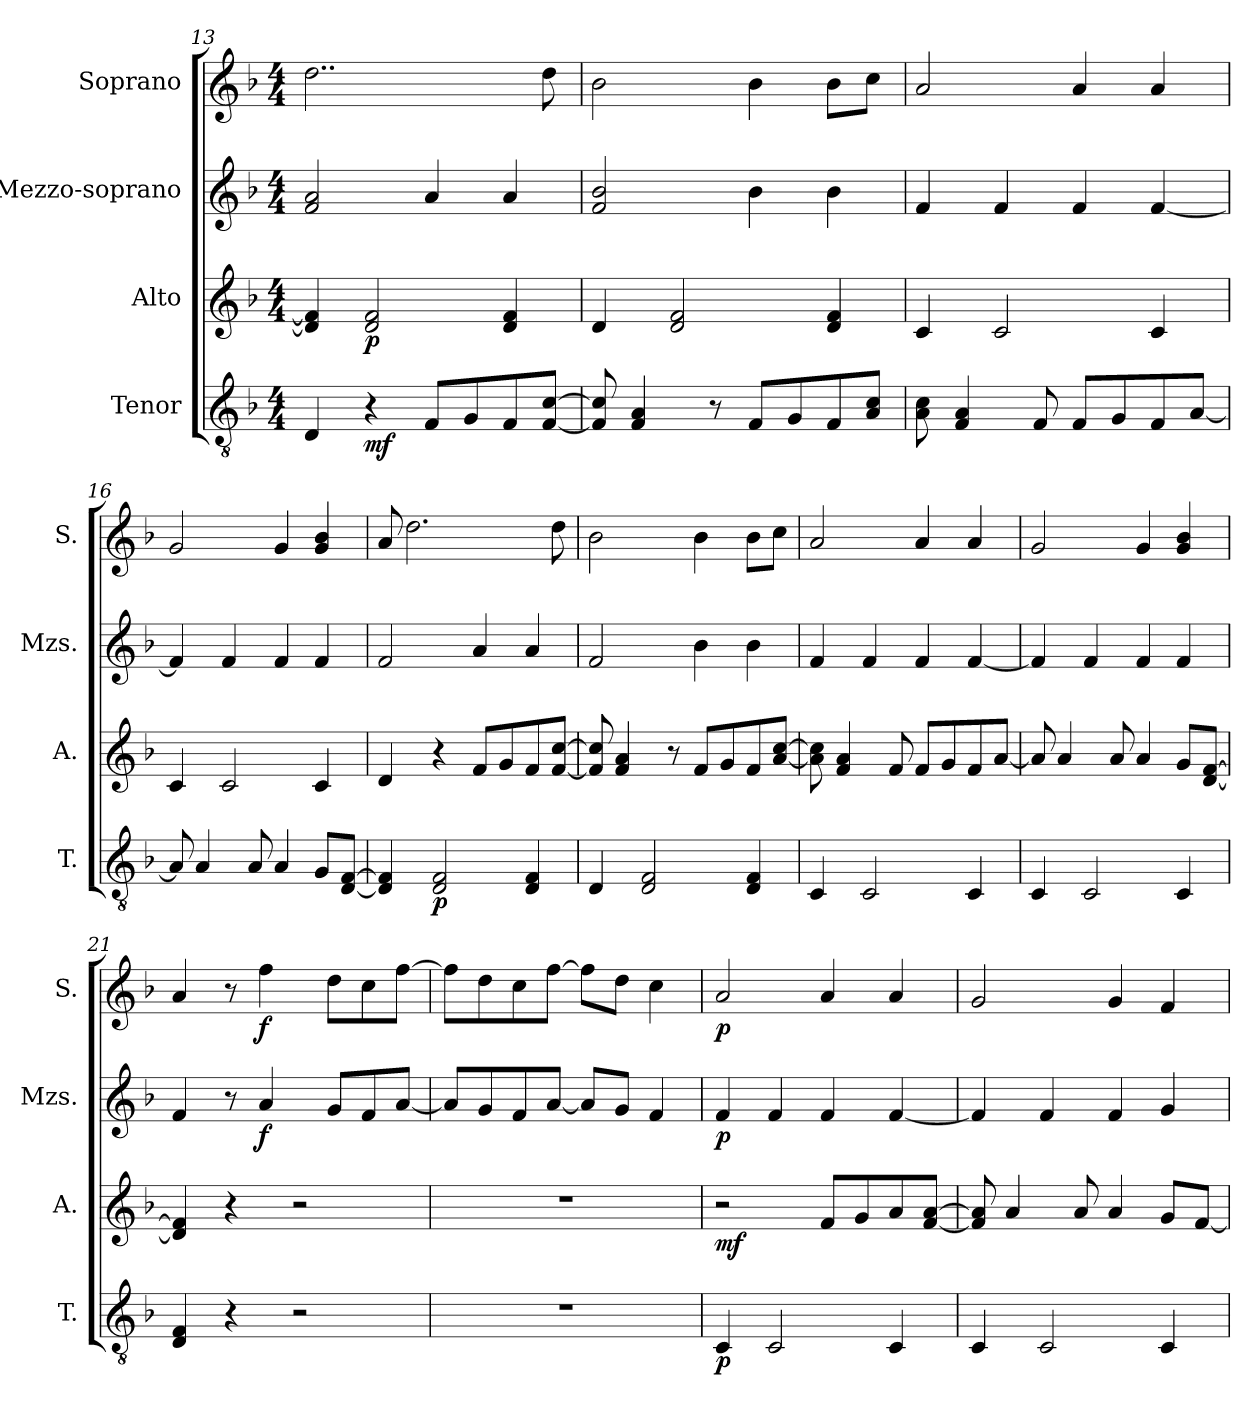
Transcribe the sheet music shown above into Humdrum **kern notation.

**kern	**dynam	**kern	**dynam	**kern	**dynam	**kern	**dynam
*part4	*part4	*part3	*part3	*part2	*part2	*part1	*part1
*staff4	*staff4	*staff3	*staff3	*staff2	*staff2	*staff1	*staff1
*I"Tenor	*	*I"Alto	*	*I"Mezzo-soprano	*	*I"Soprano	*
*I'T.	*	*I'A.	*	*I'Mzs.	*	*I'S.	*
*clefGv2	*	*clefG2	*	*clefG2	*	*clefG2	*
*k[b-]	*	*k[b-]	*	*k[b-]	*	*k[b-]	*
*M4/4	*	*M4/4	*	*M4/4	*	*M4/4	*
=13	=13	=13	=13	=13	=13	=13	=13
4D/	.	4d/] 4f/]	.	2f/ 2a/	.	2..dd\	.
!	!LO:DY:b	!	!LO:DY:b	!	!	!	!
4r	mf	2d/ 2f/	p	.	.	.	.
8F/L	.	.	.	4a/	.	.	.
8G/	.	.	.	.	.	.	.
8F/	.	4d/ 4f/	.	4a/	.	.	.
[8F/ [8c/J	.	.	.	.	.	8dd\	.
=14	=14	=14	=14	=14	=14	=14	=14
8F/] 8c/]	.	4d/	.	2f/ 2b-/	.	2b-\	.
4F/ 4A/	.	.	.	.	.	.	.
.	.	2d/ 2f/	.	.	.	.	.
8r	.	.	.	.	.	.	.
8F/L	.	.	.	4b-\	.	4b-\	.
8G/	.	.	.	.	.	.	.
8F/	.	4d/ 4f/	.	4b-\	.	8b-\L	.
8A/ 8c/J	.	.	.	.	.	8cc\J	.
=15	=15	=15	=15	=15	=15	=15	=15
8A\ 8c\	.	4c/	.	4f/	.	2a/	.
4F/ 4A/	.	.	.	.	.	.	.
.	.	2c/	.	4f/	.	.	.
8F/	.	.	.	.	.	.	.
8F/L	.	.	.	4f/	.	4a/	.
8G/	.	.	.	.	.	.	.
8F/	.	4c/	.	[4f/	.	4a/	.
[8A/J	.	.	.	.	.	.	.
=16	=16	=16	=16	=16	=16	=16	=16
8A/]	.	4c/	.	4f/]	.	2g/	.
4A/	.	.	.	.	.	.	.
.	.	2c/	.	4f/	.	.	.
8A/	.	.	.	.	.	.	.
4A/	.	.	.	4f/	.	4g/	.
8G/L	.	4c/	.	4f/	.	4g/ 4b-/	.
[8D/ [8F/J	.	.	.	.	.	.	.
!!LO:LB:g=z
=17	=17	=17	=17	=17	=17	=17	=17
4D/] 4F/]	.	4d/	.	2f/	.	8a/	.
.	.	.	.	.	.	2.dd\	.
!	!LO:DY:b	!	!	!	!	!	!
2D/ 2F/	p	4r	.	.	.	.	.
.	.	8f/L	.	4a/	.	.	.
.	.	8g/	.	.	.	.	.
4D/ 4F/	.	8f/	.	4a/	.	.	.
.	.	[8f/ [8cc/J	.	.	.	8dd\	.
=18	=18	=18	=18	=18	=18	=18	=18
4D/	.	8f/] 8cc/]	.	2f/	.	2b-\	.
.	.	4f/ 4a/	.	.	.	.	.
2D/ 2F/	.	.	.	.	.	.	.
.	.	8r	.	.	.	.	.
.	.	8f/L	.	4b-\	.	4b-\	.
.	.	8g/	.	.	.	.	.
4D/ 4F/	.	8f/	.	4b-\	.	8b-\L	.
.	.	[8a/ [8cc/J	.	.	.	8cc\J	.
=19	=19	=19	=19	=19	=19	=19	=19
4C/	.	8a\] 8cc\]	.	4f/	.	2a/	.
.	.	4f/ 4a/	.	.	.	.	.
2C/	.	.	.	4f/	.	.	.
.	.	8f/	.	.	.	.	.
.	.	8f/L	.	4f/	.	4a/	.
.	.	8g/	.	.	.	.	.
4C/	.	8f/	.	[4f/	.	4a/	.
.	.	[8a/J	.	.	.	.	.
=20	=20	=20	=20	=20	=20	=20	=20
4C/	.	8a/]	.	4f/]	.	2g/	.
.	.	4a/	.	.	.	.	.
2C/	.	.	.	4f/	.	.	.
.	.	8a/	.	.	.	.	.
.	.	4a/	.	4f/	.	4g/	.
4C/	.	8g/L	.	4f/	.	4g/ 4b-/	.
.	.	[8d/ [8f/J	.	.	.	.	.
=21	=21	=21	=21	=21	=21	=21	=21
4D/ 4F/	.	4d/] 4f/]	.	4f/	.	4a/	.
4r	.	4r	.	8r	.	8r	.
!	!	!	!	!	!LO:DY:b	!	!LO:DY:b
.	.	.	.	4a/	f	4ff\	f
2r	.	2r	.	.	.	.	.
.	.	.	.	8g/L	.	8dd\L	.
.	.	.	.	8f/	.	8cc\	.
.	.	.	.	[8a/J	.	[8ff\J	.
!!LO:LB:g=z
=22	=22	=22	=22	=22	=22	=22	=22
1r	.	1r	.	8a/L]	.	8ff\L]	.
.	.	.	.	8g/	.	8dd\	.
.	.	.	.	8f/	.	8cc\	.
.	.	.	.	[8a/J	.	[8ff\J	.
.	.	.	.	8a/L]	.	8ff\L]	.
.	.	.	.	8g/J	.	8dd\J	.
.	.	.	.	4f/	.	4cc\	.
=23	=23	=23	=23	=23	=23	=23	=23
!	!LO:DY:b	!	!LO:DY:b	!	!LO:DY:b	!	!LO:DY:b
4C/	p	2r	mf	4f/	p	2a/	p
2C/	.	.	.	4f/	.	.	.
.	.	8f/L	.	4f/	.	4a/	.
.	.	8g/	.	.	.	.	.
4C/	.	8a/	.	[4f/	.	4a/	.
.	.	[8f/ [8a/J	.	.	.	.	.
=24	=24	=24	=24	=24	=24	=24	=24
4C/	.	8f/] 8a/]	.	4f/]	.	2g/	.
.	.	4a/	.	.	.	.	.
2C/	.	.	.	4f/	.	.	.
.	.	8a/	.	.	.	.	.
.	.	4a/	.	4f/	.	4g/	.
4C/	.	8g/L	.	4g/	.	4f/	.
.	.	[8f/J	.	.	.	.	.
=	=	=	=	=	=	=	=
*-	*-	*-	*-	*-	*-	*-	*-
